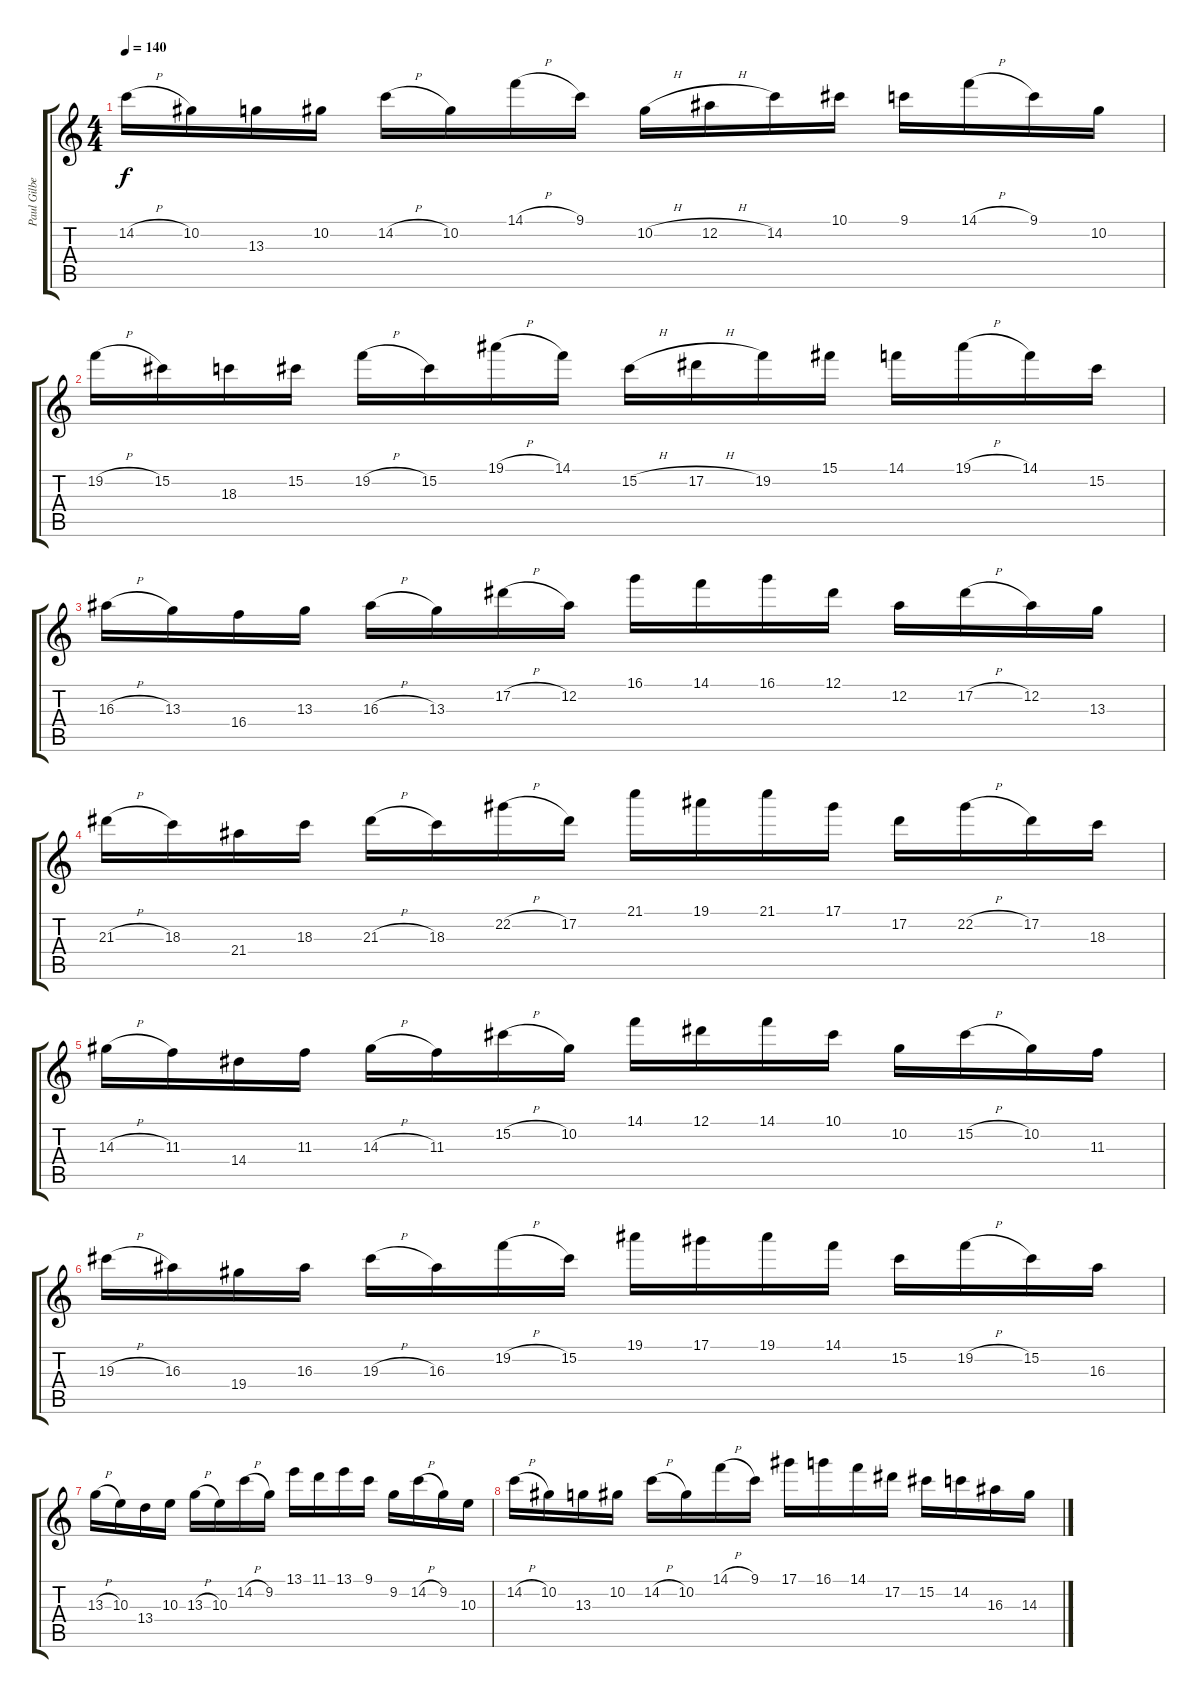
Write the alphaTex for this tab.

\track ("Paul Gilbert" "Paul Gilbe") {instrument distortionguitar}
\staff {score tabs}
\tuning (Eb4 Bb3 Gb3 Db3 Ab2 Eb2) {hide}
\ts (4 4)
\tempo 140
\clef g2
\ks c
14.2{h}.16{dy f} 10.2.16 13.3.16 10.2.16 14.2{h}.16 10.2.16 14.1{h}.16 9.1.16 10.2{h}.16 12.2{h}.16 14.2.16 10.1.16 9.1.16 14.1{h}.16 9.1.16 10.2.16 |
19.2{h}.16 15.2.16 18.3.16 15.2.16 19.2{h}.16 15.2.16 19.1{h}.16 14.1.16 15.2{h}.16 17.2{h}.16 19.2.16 15.1.16 14.1.16 19.1{h}.16 14.1.16 15.2.16 |
16.3{h}.16 13.3.16 16.4.16 13.3.16 16.3{h}.16 13.3.16 17.2{h}.16 12.2.16 16.1.16 14.1.16 16.1.16 12.1.16 12.2.16 17.2{h}.16 12.2.16 13.3.16 |
21.3{h}.16 18.3.16 21.4.16 18.3.16 21.3{h}.16 18.3.16 22.2{h}.16 17.2.16 21.1.16 19.1.16 21.1.16 17.1.16 17.2.16 22.2{h}.16 17.2.16 18.3.16 |
14.3{h}.16 11.3.16 14.4.16 11.3.16 14.3{h}.16 11.3.16 15.2{h}.16 10.2.16 14.1.16 12.1.16 14.1.16 10.1.16 10.2.16 15.2{h}.16 10.2.16 11.3.16 |
19.3{h}.16 16.3.16 19.4.16 16.3.16 19.3{h}.16 16.3.16 19.2{h}.16 15.2.16 19.1.16 17.1.16 19.1.16 14.1.16 15.2.16 19.2{h}.16 15.2.16 16.3.16 |
13.3{h}.16 10.3.16 13.4.16 10.3.16 13.3{h}.16 10.3.16 14.2{h}.16 9.2.16 13.1.16 11.1.16 13.1.16 9.1.16 9.2.16 14.2{h}.16 9.2.16 10.3.16 |
14.2{h}.16 10.2.16 13.3.16 10.2.16 14.2{h}.16 10.2.16 14.1{h}.16 9.1.16 17.1.16 16.1.16 14.1.16 17.2.16 15.2.16 14.2.16 16.3.16 14.3.16
